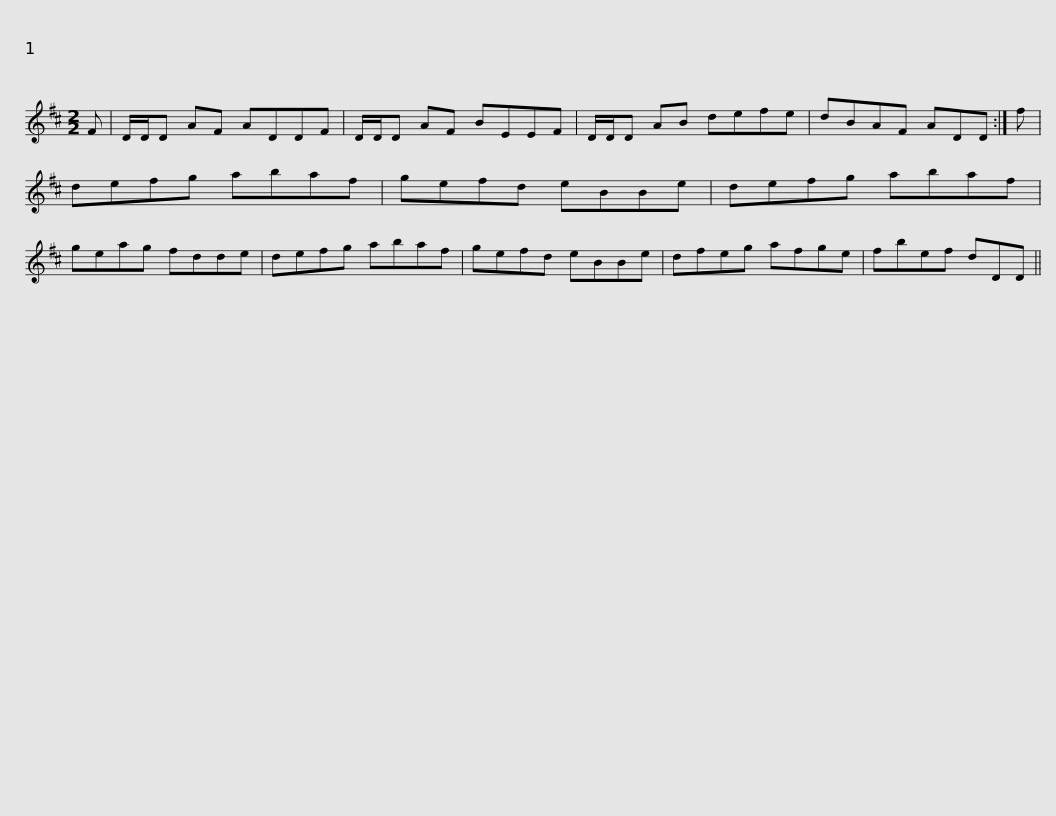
X:1
L:1/8
M:2/2
I:linebreak $
K:D
V:1 treble
V:1
 F | D/D/D AF ADDF | D/D/D AF BEEF | D/D/D AB defe | dBAF ADD :| %5
 f |$ defg abaf | gefd eBBe | defg abaf | geag fdde | %10
 defg abaf |$ gefd eBBe | dfeg afge | fbef dDD || %14
